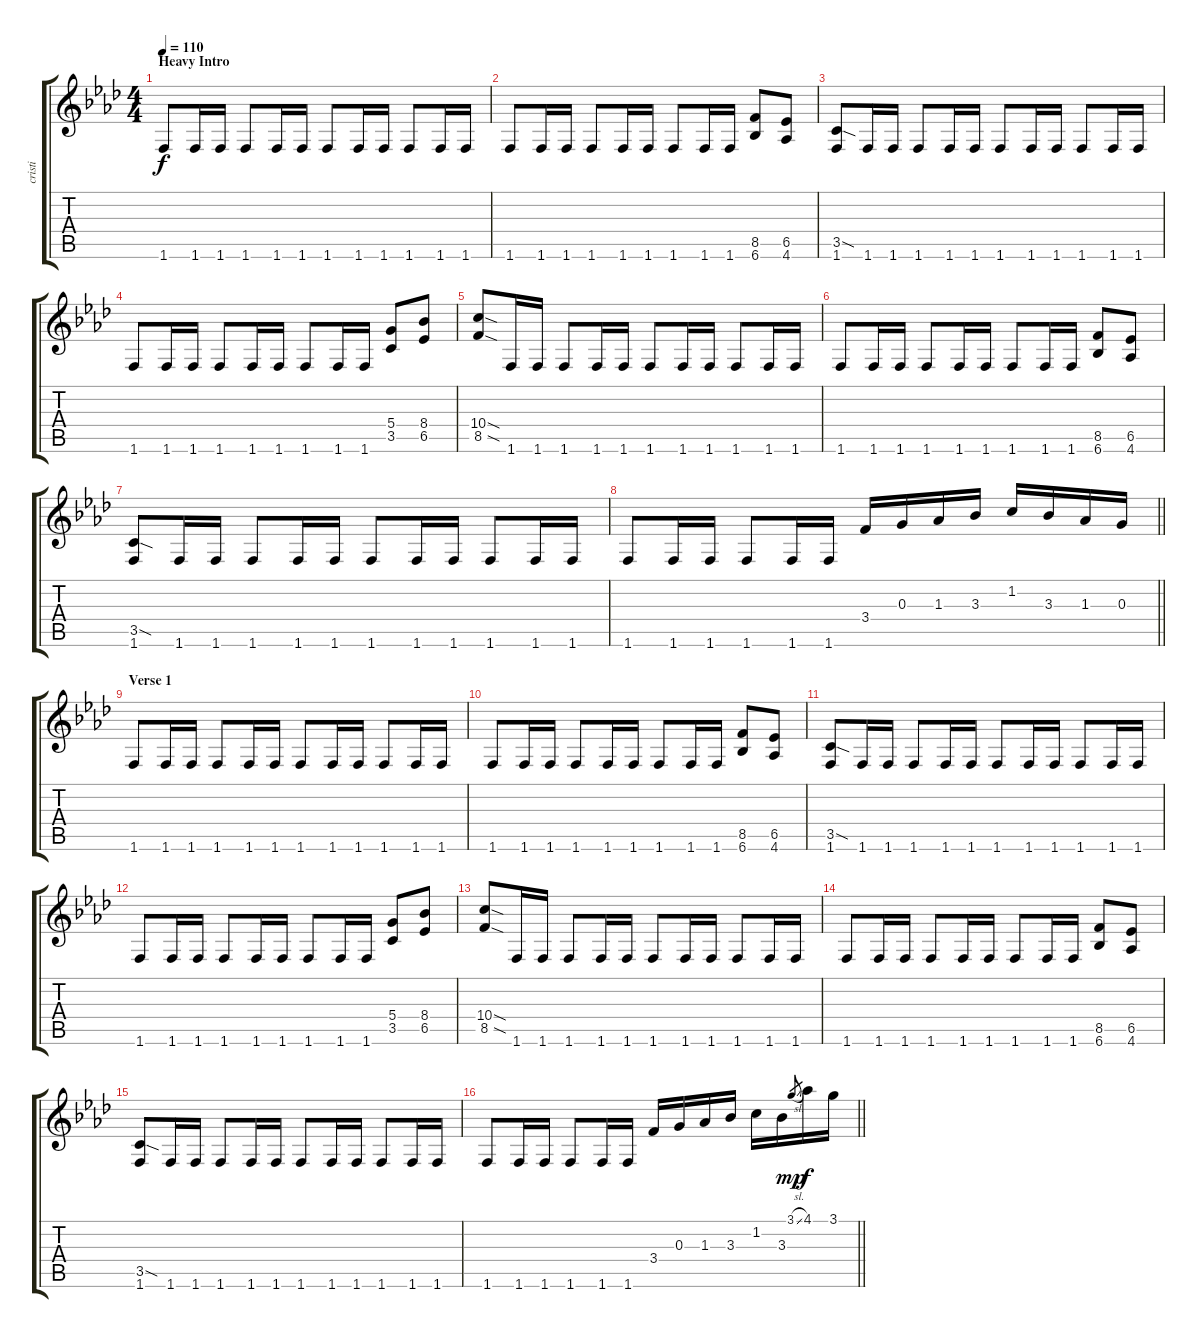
\track ("cristi" "cristi") {instrument overdrivenguitar}
\staff {score tabs}
\tuning (E4 B3 G3 D3 A2 E2) {hide}
\ts (4 4)
\section ("" "Heavy Intro")
\tempo 110
\clef g2
\ks fminor
1.6.8{dy f} 1.6.16 1.6.16 1.6.8 1.6.16 1.6.16 1.6.8 1.6.16 1.6.16 1.6.8 1.6.16 1.6.16 |
1.6.8 1.6.16 1.6.16 1.6.8 1.6.16 1.6.16 1.6.8 1.6.16 1.6.16 (8.5 6.6).8 (6.5 4.6).8 |
(3.5{sod} 1.6).8 1.6.16 1.6.16 1.6.8 1.6.16 1.6.16 1.6.8 1.6.16 1.6.16 1.6.8 1.6.16 1.6.16 |
1.6.8 1.6.16 1.6.16 1.6.8 1.6.16 1.6.16 1.6.8 1.6.16 1.6.16 (5.4 3.5).8 (8.4 6.5).8 |
(10.4{sod} 8.5{sod}).8 1.6.16 1.6.16 1.6.8 1.6.16 1.6.16 1.6.8 1.6.16 1.6.16 1.6.8 1.6.16 1.6.16 |
1.6.8 1.6.16 1.6.16 1.6.8 1.6.16 1.6.16 1.6.8 1.6.16 1.6.16 (8.5 6.6).8 (6.5 4.6).8 |
(3.5{sod} 1.6).8 1.6.16 1.6.16 1.6.8 1.6.16 1.6.16 1.6.8 1.6.16 1.6.16 1.6.8 1.6.16 1.6.16 |
\barLineRight lightlight
1.6.8 1.6.16 1.6.16 1.6.8 1.6.16 1.6.16 3.4.16 0.3.16 1.3.16 3.3.16 1.2.16 3.3.16 1.3.16 0.3.16 |
\section ("" "Verse 1")
1.6.8 1.6.16 1.6.16 1.6.8 1.6.16 1.6.16 1.6.8 1.6.16 1.6.16 1.6.8 1.6.16 1.6.16 |
1.6.8 1.6.16 1.6.16 1.6.8 1.6.16 1.6.16 1.6.8 1.6.16 1.6.16 (8.5 6.6).8 (6.5 4.6).8 |
(3.5{sod} 1.6).8 1.6.16 1.6.16 1.6.8 1.6.16 1.6.16 1.6.8 1.6.16 1.6.16 1.6.8 1.6.16 1.6.16 |
1.6.8 1.6.16 1.6.16 1.6.8 1.6.16 1.6.16 1.6.8 1.6.16 1.6.16 (5.4 3.5).8 (8.4 6.5).8 |
(10.4{sod} 8.5{sod}).8 1.6.16 1.6.16 1.6.8 1.6.16 1.6.16 1.6.8 1.6.16 1.6.16 1.6.8 1.6.16 1.6.16 |
1.6.8 1.6.16 1.6.16 1.6.8 1.6.16 1.6.16 1.6.8 1.6.16 1.6.16 (8.5 6.6).8 (6.5 4.6).8 |
(3.5{sod} 1.6).8 1.6.16 1.6.16 1.6.8 1.6.16 1.6.16 1.6.8 1.6.16 1.6.16 1.6.8 1.6.16 1.6.16 |
\barLineRight lightlight
1.6.8 1.6.16 1.6.16 1.6.8 1.6.16 1.6.16 3.4.16 0.3.16 1.3.16 3.3.16 1.2.16 3.3.16 3.1{sl}.8{gr dy mp} 4.1.16{dy f} 3.1.16
